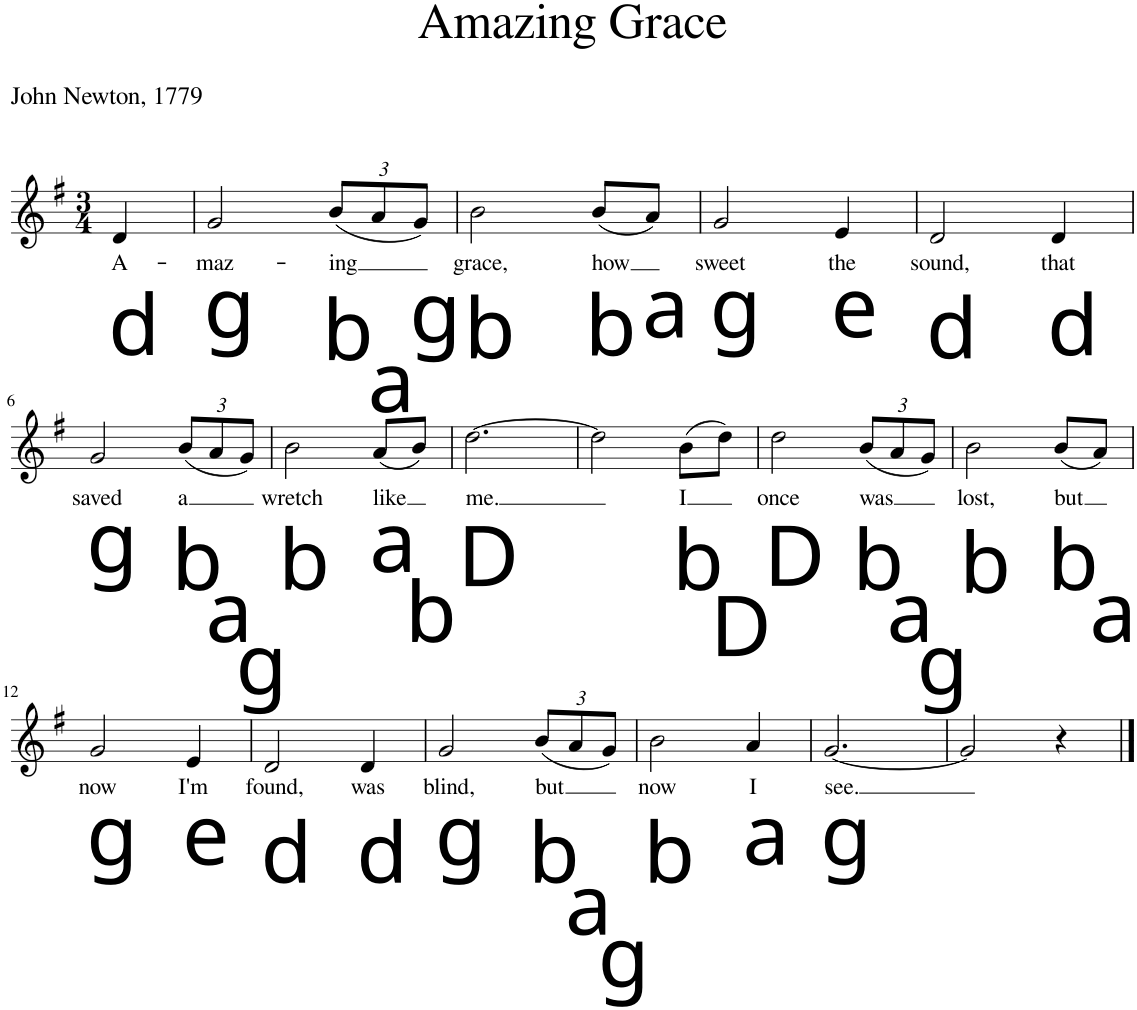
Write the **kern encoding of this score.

**kern	**text
*part1	*part1
*staff1	*staff1
*I"Piano	*
*I'Pno.	*
*clefG2	*
*k[f#]	*
*M3/4	*
=1	=1
!LO:TX:b:t=d	!
!	!LO:LY:b
4d/	A-
=2	=2
!LO:TX:b:t=g	!
!	!LO:LY:b
2g/	-maz-
*Xbrackettup	*
!LO:TX:b:t=b	!
!	!LO:LY:b
(12b/L	-ing
!LO:TX:b:t=a	!
12a/	.
!LO:TX:b:t=g	!
12g/J)	.
=3	=3
!LO:TX:b:t=b	!
!	!LO:LY:b
2b\	grace,
!LO:TX:b:t=b	!
!	!LO:LY:b
(8b/L	how
!LO:TX:b:t=a	!
8a/J)	.
=4	=4
!LO:TX:b:t=g	!
!	!LO:LY:b
2g/	sweet
!LO:TX:b:t=e	!
!	!LO:LY:b
4e/	the
=5	=5
!LO:TX:b:t=d	!
!	!LO:LY:b
2d/	sound,
!LO:TX:b:t=d	!
!	!LO:LY:b
4d/	that
!!LO:LB:g=z
=6	=6
!LO:TX:b:t=g	!
!	!LO:LY:b
2g/	saved
!LO:TX:b:t=b	!
!	!LO:LY:b
(12b/L	a
!LO:TX:b:t=a	!
12a/	.
!LO:TX:b:t=g	!
12g/J)	.
=7	=7
!LO:TX:b:t=b	!
!	!LO:LY:b
2b\	wretch
!LO:TX:b:t=a	!
!	!LO:LY:b
(8a/L	like
!LO:TX:b:t=b	!
8b/J)	.
=8	=8
!LO:TX:b:t=D	!
!	!LO:LY:b
[2.dd\	me.
=9	=9
2dd\]	.
!LO:TX:b:t=b	!
!	!LO:LY:b
(8b\L	I
!LO:TX:b:t=D	!
8dd\J)	.
=10	=10
!LO:TX:b:t=D	!
!	!LO:LY:b
2dd\	once
!LO:TX:b:t=b	!
!	!LO:LY:b
(12b/L	was
!LO:TX:b:t=a	!
12a/	.
!LO:TX:b:t=g	!
12g/J)	.
=11	=11
!LO:TX:b:t=b	!
!	!LO:LY:b
2b\	lost,
!LO:TX:b:t=b	!
!	!LO:LY:b
(8b/L	but
!LO:TX:b:t=a	!
8a/J)	.
!!LO:LB:g=z
=12	=12
!LO:TX:b:t=g	!
!	!LO:LY:b
2g/	now
!LO:TX:b:t=e	!
!	!LO:LY:b
4e/	I'm
=13	=13
!LO:TX:b:t=d	!
!	!LO:LY:b
2d/	found,
!LO:TX:b:t=d	!
!	!LO:LY:b
4d/	was
=14	=14
!LO:TX:b:t=g	!
!	!LO:LY:b
2g/	blind,
!LO:TX:b:t=b	!
!	!LO:LY:b
(12b/L	but
!LO:TX:b:t=a	!
12a/	.
!LO:TX:b:t=g	!
12g/J)	.
=15	=15
!LO:TX:b:t=b	!
!	!LO:LY:b
2b\	now
!LO:TX:b:t=a	!
!	!LO:LY:b
4a/	I
=16	=16
!LO:TX:b:t=g	!
!	!LO:LY:b
[2.g/	see.
=17	=17
2g/]	.
4r	.
==	==
*-	*-
